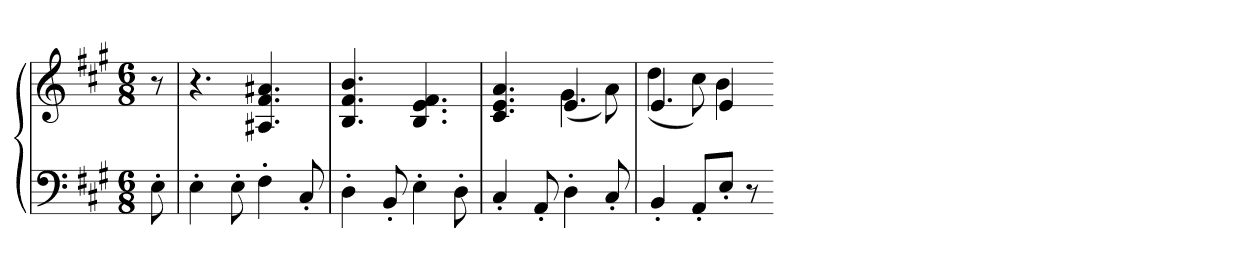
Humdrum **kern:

**kern	**kern
*part1	*part1
*staff2	*staff1
*clefF4	*clefG2
*k[f#c#g#]	*k[f#c#g#]
*A:	*A:
*M6/8	*M6/8
=	=
8E'	8r
=433	=433
4E'	4.r
8E'	.
4F#'	4.A#X 4.f# 4.a#X
8C#'	.
=434	=434
4D'	4.B 4.f# 4.b
8BB'	.
4E'	4.B 4.e 4.f#
8D'	.
=435	=435
*	*^
4C#'	4.c# 4.e 4.a	4.ryy
8AA'	.	.
4D'	4.e	(4g#
8C#'	.	8a)
=436	=436	=436
4BB'	4.e	(4dd
8AA'/L	.	8cc#)
8E'/J	4e	4b
8r	.	.
*	*v	*v
=-	=-
*-	*-
